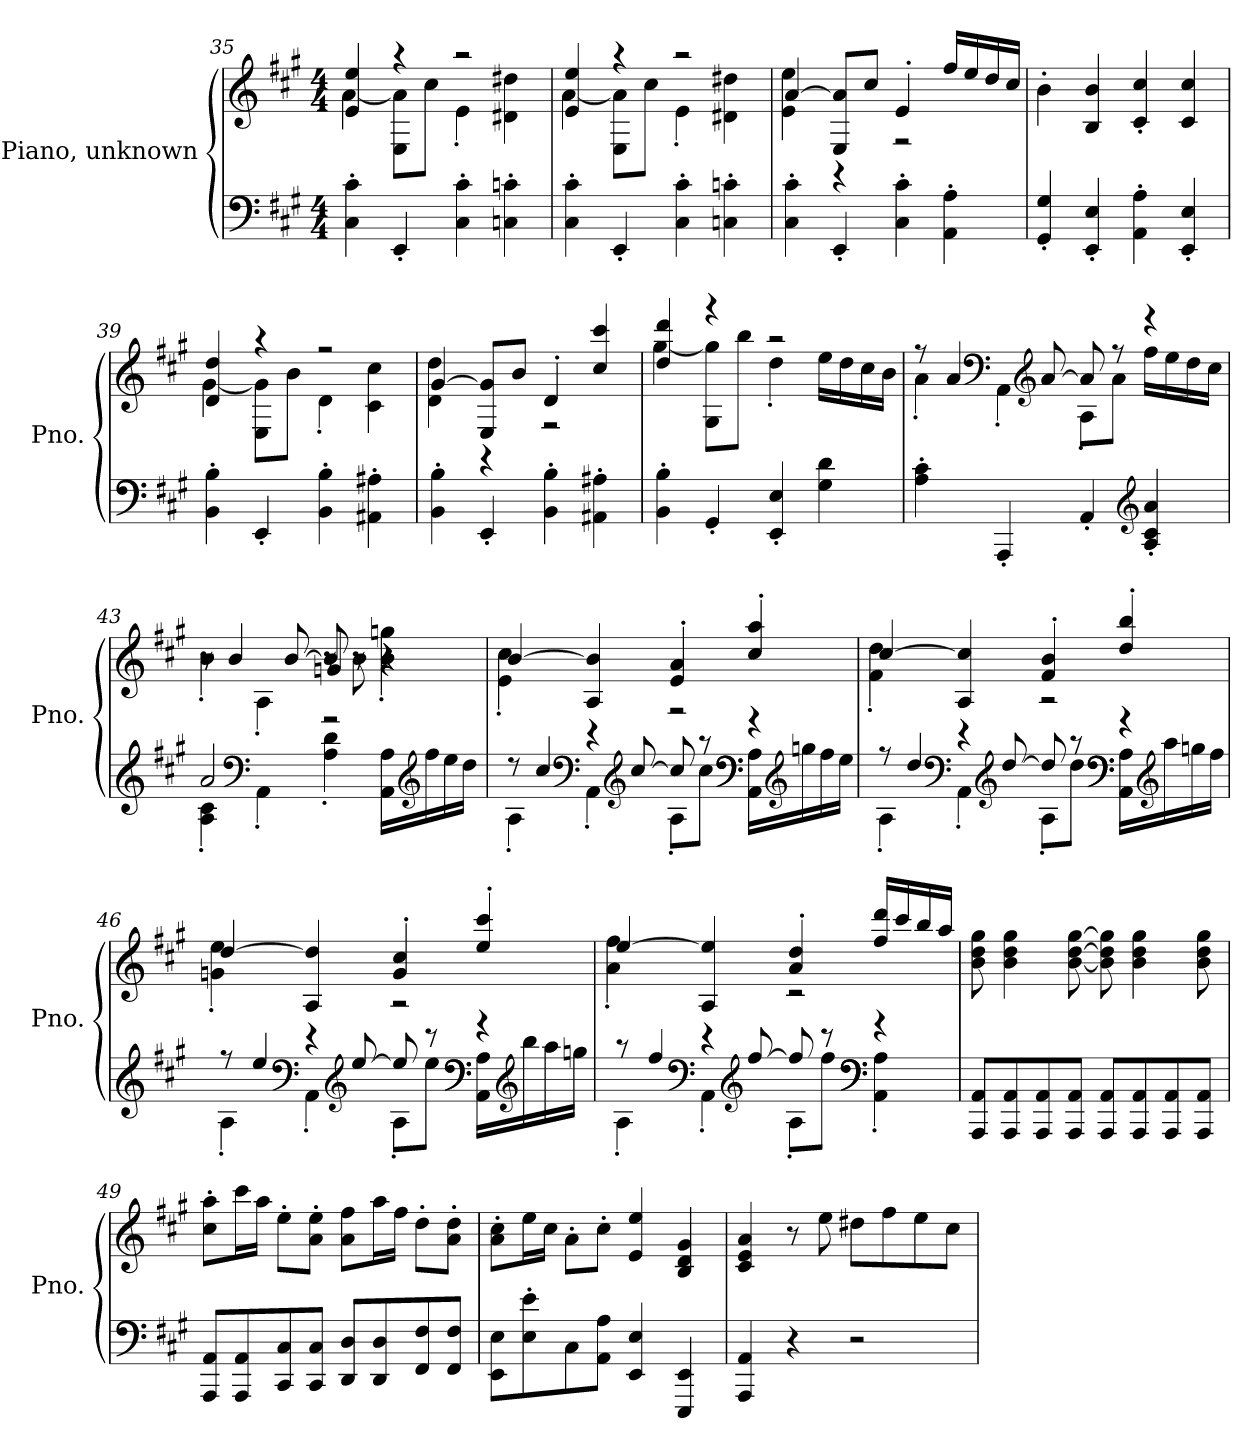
**kern	**kern
*part1	*part1
*staff2	*staff1
*I"Piano, unknown	*
*I'Pno.	*
*clefF4	*clefG2
*k[f#c#g#]	*k[f#c#g#]
*M4/4	*M4/4
=35	=35
*	*^
4C#\' 4c#\'	4e/ 4ee/	[4a\
4EE'/	4r	8E\ 8a\]L
.	.	8cc#\J
4C#\' 4c#\'	2r	4e'\
4Cn\' 4cn\'	.	4d#X\ 4dd#X\
=36	=36	=36
4C#\' 4c#\'	4e/ 4ee/	[4a\
4EE'/	4r	8E\ 8a\]L
.	.	8cc#\J
4C#\' 4c#\'	2r	4e'\
4Cn\' 4cn\'	.	4d#X\ 4dd#X\
!!LO:PB:g=z	!!
=37	=37	=37
4C#\' 4c#\'	[4a/	4e\ 4ee\
4EE'/	8E/ 8a/]L	4r
.	8cc#/J	.
4C#\' 4c#\'	4e'/	2r
4AA\' 4A\'	16ff#/LL	.
.	16ee/	.
.	16dd/	.
.	16cc#/JJ	.
*	*v	*v
=38	=38
4GG#/' 4G#/'	4b'\
4EE/' 4E/'	4B/ 4b/
4AA\' 4A\'	4c#/' 4cc#/'
4EE/' 4E/'	4c#/ 4cc#/
=39	=39
*	*^
4BB\' 4B\'	4d/ 4dd/	[4g#\
4EE'/	4r	8E\ 8g#\]L
.	.	8b\J
4BB\' 4B\'	2r	4d'\
4AA#X\' 4A#X\'	.	4c#\ 4cc#\
=40	=40	=40
4BB\' 4B\'	[4g#/	4d\ 4dd\
4EE'/	8E/ 8g#/]L	4r
.	8b/J	.
4BB\' 4B\'	4d'/	2r
4AA#X\' 4A#X\'	4cc#/ 4ccc#/	.
=41	=41	=41
4BB\' 4B\'	4dd/ 4ddd/	[4gg#\
4GG#'/	4r	8G#\ 8gg#\]L
.	.	8bb\J
4EE/' 4E/'	2r	4dd'\
4G#\ 4d\	.	16ee\LL
.	.	16dd\
.	.	16cc#\
.	.	16b\JJ
!!LO:LB:g=z	!!
=42	=42	=42
4A\' 4c#\'	8r	4a'\
.	4a/	.
*	*clefF4	*
4AAA'/	.	4AA'\
*	*clefG2	*
.	[8a/	.
4AA'/	8a/]	8A'\L
.	8r	8a\J
*clefG2	*	*
4A/' 4c#/' 4a/'	4r	16ff#\LL
.	.	16ee\
.	.	16dd\
.	.	16cc#\JJ
=43	=43	=43
*^	*	*^
2a/	4A\' 4c#\'	8r	4b'\	2r
.	.	4b/	.	.
*clefF4	*	*	*	*
.	4AA'\	.	4A'\	.
.	.	[8b/	.	.
2r	4A\' 4d\'	8b/]	8r	4gn/
.	.	8r	8b\	.
.	16AA\ 16A\LL	4r	4b\' 4ggn\'	4r
*clefG2	*	*	*	*
.	16ff#\	.	.	.
.	16ee\	.	.	.
.	16dd\JJ	.	.	.
*	*	*	*v	*v
!!LO:LB:g=z
=44	=44	=44	=44
8r	4A'\	[4b/	4e\' 4cc#\'
4cc#/	.	.	.
*clefF4	*	*	*
.	4AA'\	4A/ 4b/]	4r
*clefG2	*	*	*
[8cc#/	.	.	.
8cc#/]	8A'\L	4e/' 4a/'	2r
8r	8cc#\J	.	.
*clefF4	*	*	*
4r	16AA\ 16A\LL	4cc#/' 4aa/'	.
*clefG2	*	*	*
.	16ggn\	.	.
.	16ff#\	.	.
.	16ee\JJ	.	.
=45	=45	=45	=45
8r	4A'\	[4cc#/	4f#\' 4dd\'
4dd/	.	.	.
*clefF4	*	*	*
.	4AA'\	4A/ 4cc#/]	4r
*clefG2	*	*	*
[8dd/	.	.	.
8dd/]	8A'\L	4f#/' 4b/'	2r
8r	8dd\J	.	.
*clefF4	*	*	*
4r	16AA\ 16A\LL	4dd/' 4bb/'	.
*clefG2	*	*	*
.	16aa\	.	.
.	16ggn\	.	.
.	16ff#\JJ	.	.
!!LO:LB:g=z	!!
=46	=46	=46	=46
8r	4A'\	[4dd/	4gn\' 4ee\'
4ee/	.	.	.
*clefF4	*	*	*
.	4AA'\	4A/ 4dd/]	4r
*clefG2	*	*	*
[8ee/	.	.	.
8ee/]	8A'\L	4g/' 4cc#/'	2r
8r	8ee\J	.	.
*clefF4	*	*	*
4r	16AA\ 16A\LL	4ee/' 4ccc#/'	.
*clefG2	*	*	*
.	16bb\	.	.
.	16aa\	.	.
.	16ggn\JJ	.	.
=47	=47	=47	=47
8r	4A'\	[4ee/	4a\' 4ff#\'
4ff#/	.	.	.
*clefF4	*	*	*
.	4AA'\	4A/ 4ee/]	4r
*clefG2	*	*	*
[8ff#/	.	.	.
8ff#/]	8A'\L	4a/' 4dd/'	2r
8r	8ff#\J	.	.
*clefF4	*	*	*
4r	4AA\' 4A\'	16ff#/ 16ddd/LL	.
.	.	16ccc#/	.
.	.	16bb/	.
.	.	16aa/JJ	.
*v	*v	*	*
*	*v	*v
!!LO:LB:g=z
=48	=48
8AAA/ 8AA/L	8b\ 8dd\ 8gg#\
8AAA/ 8AA/	4b\ 4dd\ 4gg#\
8AAA/ 8AA/	.
8AAA/ 8AA/J	[8b\ [8dd\ [8gg#\
8AAA/ 8AA/L	8b\] 8dd\] 8gg#\]
8AAA/ 8AA/	4b\ 4dd\ 4gg#\
8AAA/ 8AA/	.
8AAA/ 8AA/J	8b\ 8dd\ 8gg#\
=49	=49
8AAA/ 8AA/L	8cc#\' 8aa\'L
8AAA/ 8AA/	16ccc#\L
.	16aa\JJ
8CC#/ 8C#/	8ee'\L
8CC#/ 8C#/J	8a\' 8ee\'J
8DD/ 8D/L	8a\ 8ff#\L
8DD/ 8D/	16aa\L
.	16ff#\JJ
8FF#/ 8F#/	8dd'\L
8FF#/ 8F#/J	8a\' 8dd\'J
=50	=50
8EE\ 8E\L	8a\' 8cc#\'L
8E\' 8e\'	16ee\L
.	16cc#\JJ
8C#\	8a'\L
8AA\ 8A\J	8cc#'\J
4EE/ 4E/	4e/ 4ee/
4EEE/ 4EE/	4B/ 4d/ 4g#/
=51	=51
4AAA/ 4AA/	4c#/ 4e/ 4a/
4r	8r
.	8ee\
2r	8dd#X\L
.	8ff#\
.	8ee\
.	8cc#\J
=	=
*-	*-
